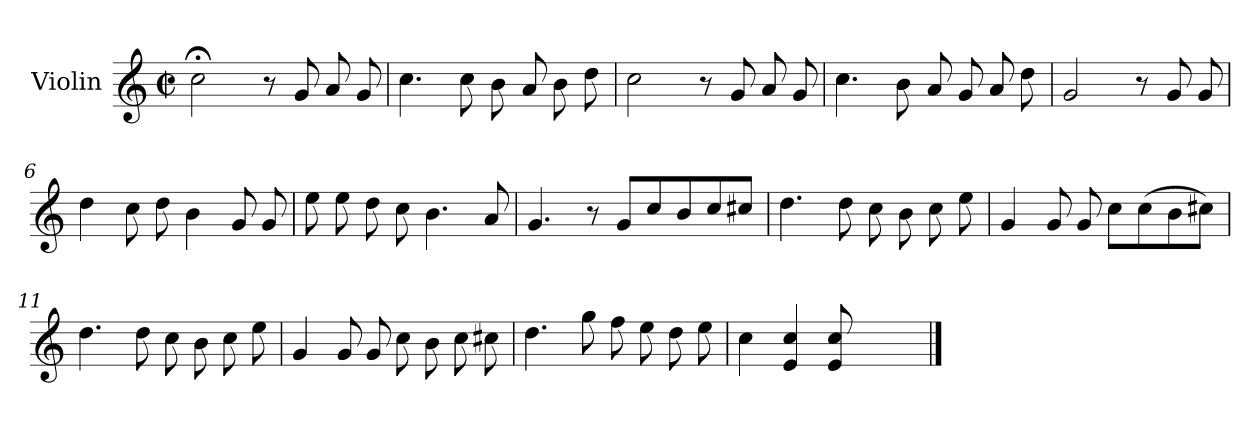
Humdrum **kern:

**kern
*part1
*staff1
*I"Violin
*I'Vln.
*clefG2
*k[]
*M2/2
*met(c|)
=1
2cc;<\
8r
8g/
8a/
8g/
=2
4.cc\
8cc\
8b\
8a/
8b\
8dd\
=3
2cc\
8r
8g/
8a/
8g/
=4
4.cc\
8b\
8a/
8g/
8a/
8dd\
=5
2g/
8r
8g/
8g/
!!LO:LB:g=z
=6
4dd\
8cc\
8dd\
4b\
8g/
8g/
=7
8ee\
8ee\
8dd\
8cc\
4.b\
8a/
=8
4.g/
8r
8g/L
8cc/
8b/
8cc/
8cc#X/J
=9
4.dd\
8dd\
8cc\
8b\
8cc\
8ee\
=10
4g/
8g/
8g/
8cc\L
(>8cc\
8b\
8cc#X\J)
!!LO:LB:g=z
=11
4.dd\
8dd\
8cc\
8b\
8cc\
8ee\
=12
4g/
8g/
8g/
8cc\
8b\
8cc\
8cc#X\
=13
4.dd\
8gg\
8ff\
8ee\
8dd\
8ee\
=14
4cc\
4e/ 4cc/
8e/ 8cc/
8ryy
4ryy
==
*-
